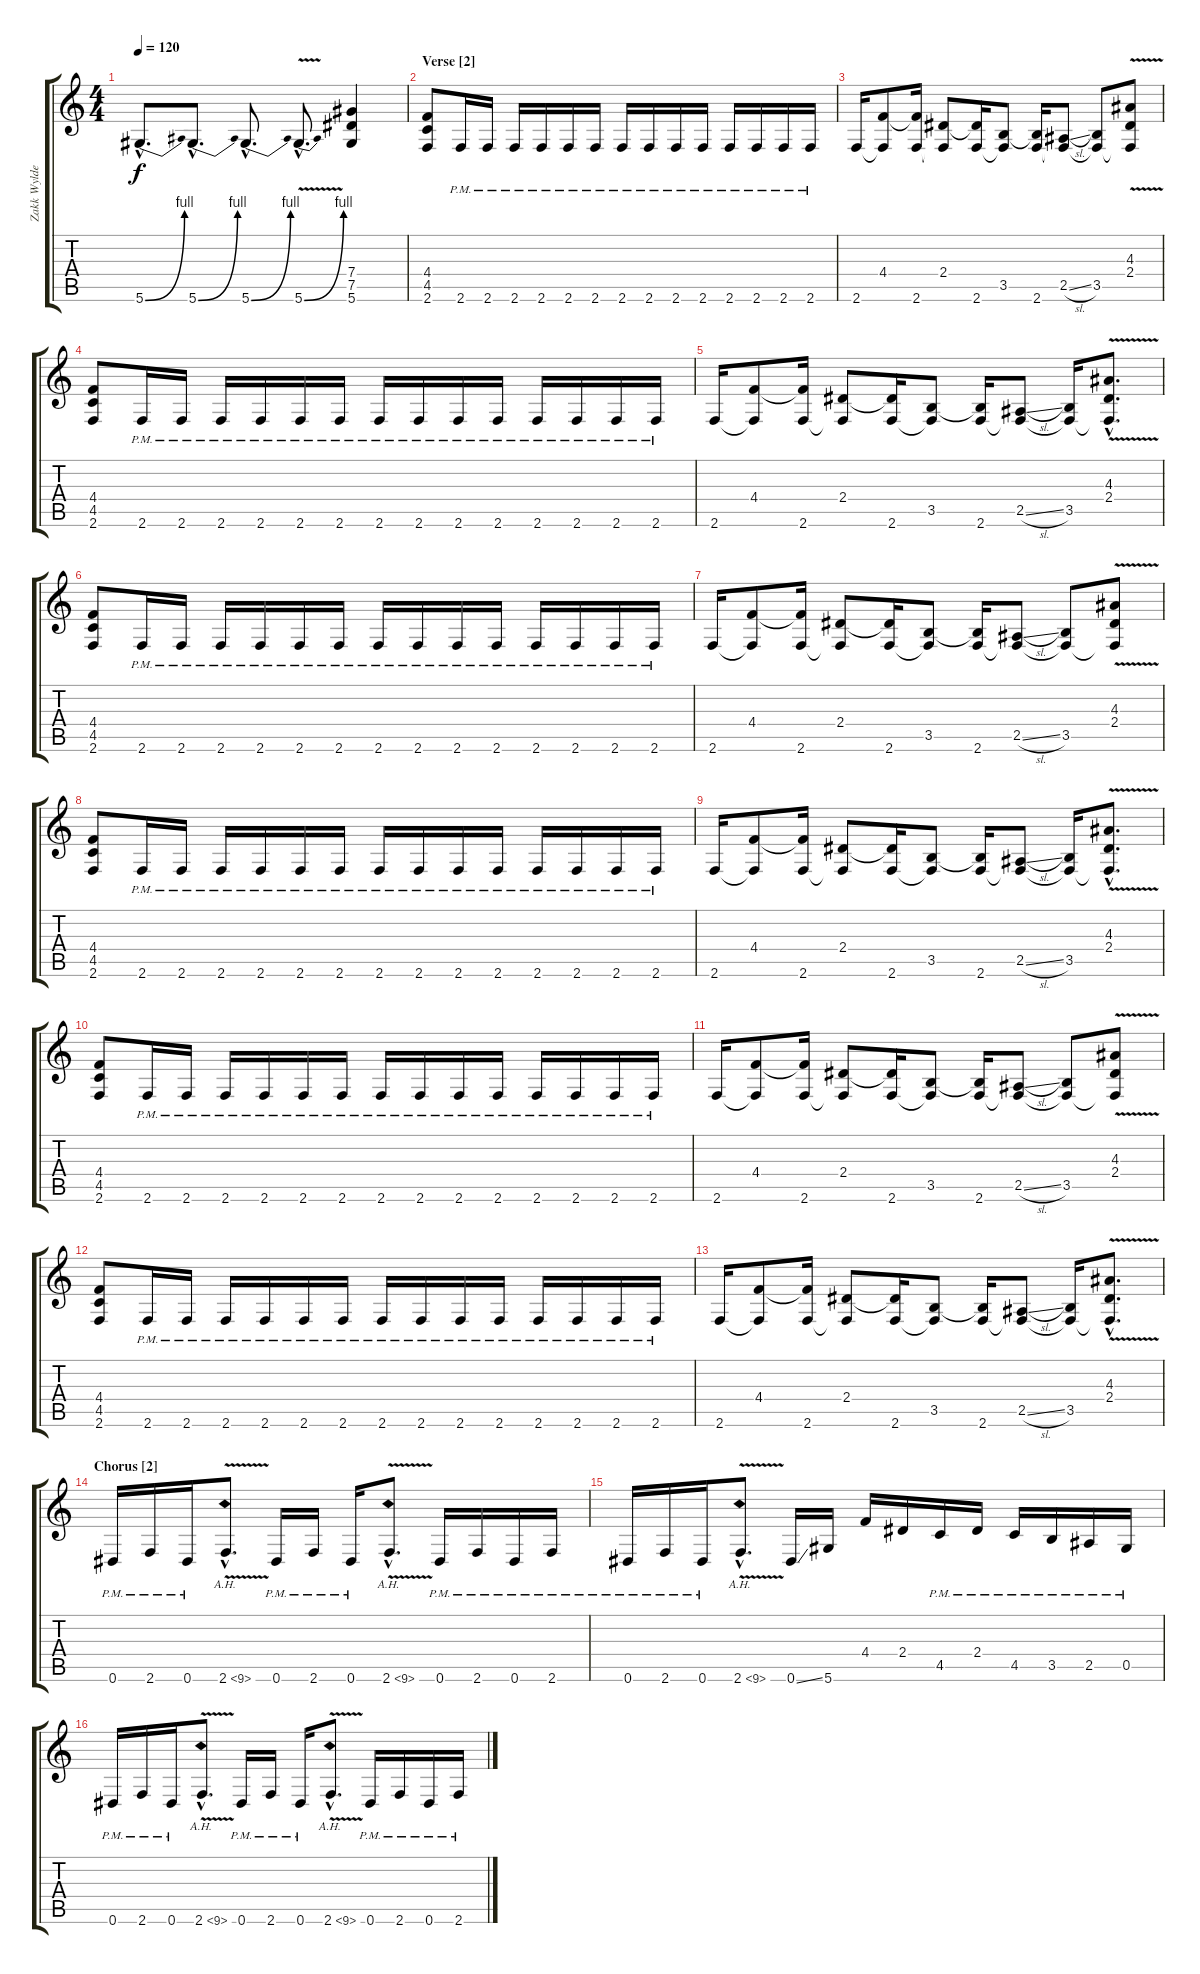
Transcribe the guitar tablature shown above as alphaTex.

\track ("Zakk Wylde" "Zakk Wylde") {instrument distortionguitar}
\staff {score tabs}
\tuning (Eb4 Bb3 Gb3 Db3 Ab2 Eb2) {hide}
\ts (4 4)
\tempo 120
\clef g2
\ks c
5.6{be (bend 0 0 60 4) hac}.8{d dy f} 5.6{be (bend 0 0 60 4) hac}.8{d} 5.6{be (bend 0 0 60 4) hac}.8{d} 5.6{be (bend 0 0 60 4) v hac}.8{d} (7.4 7.5 5.6).4 |
\section ("" "Verse [2]")
(4.4 4.5 2.6).8 2.6{pm}.16 2.6{pm}.16 2.6{pm}.16 2.6{pm}.16 2.6{pm}.16 2.6{pm}.16 2.6{pm}.16 2.6{pm}.16 2.6{pm}.16 2.6{pm}.16 2.6{pm}.16 2.6{pm}.16 2.6{pm}.16 2.6{pm}.16 |
2.6.16 (4.4 2.6{t}).8 (4.4{t} 2.6).16 (2.4 2.6{t}).8 (2.4{t} 2.6).16 (3.5 2.6{t}).8 (3.5{t} 2.6).16 (2.5{sl} 2.6{t}).8 (3.5 2.6{t}).8 (4.3 2.4{v} 2.6{t}).8 |
(4.4 4.5 2.6).8 2.6{pm}.16 2.6{pm}.16 2.6{pm}.16 2.6{pm}.16 2.6{pm}.16 2.6{pm}.16 2.6{pm}.16 2.6{pm}.16 2.6{pm}.16 2.6{pm}.16 2.6{pm}.16 2.6{pm}.16 2.6{pm}.16 2.6{pm}.16 |
2.6.16 (4.4 2.6{t}).8 (4.4{t} 2.6).16 (2.4 2.6{t}).8 (2.4{t} 2.6).16 (3.5 2.6{t}).8 (3.5{t} 2.6).16 (2.5{sl} 2.6{t}).8 (3.5 2.6{t}).16 (4.3{v hac} 2.4{v hac} 2.6{hac t}).8{d} |
(4.4 4.5 2.6).8 2.6{pm}.16 2.6{pm}.16 2.6{pm}.16 2.6{pm}.16 2.6{pm}.16 2.6{pm}.16 2.6{pm}.16 2.6{pm}.16 2.6{pm}.16 2.6{pm}.16 2.6{pm}.16 2.6{pm}.16 2.6{pm}.16 2.6{pm}.16 |
2.6.16 (4.4 2.6{t}).8 (4.4{t} 2.6).16 (2.4 2.6{t}).8 (2.4{t} 2.6).16 (3.5 2.6{t}).8 (3.5{t} 2.6).16 (2.5{sl} 2.6{t}).8 (3.5 2.6{t}).8 (4.3 2.4{v} 2.6{t}).8 |
(4.4 4.5 2.6).8 2.6{pm}.16 2.6{pm}.16 2.6{pm}.16 2.6{pm}.16 2.6{pm}.16 2.6{pm}.16 2.6{pm}.16 2.6{pm}.16 2.6{pm}.16 2.6{pm}.16 2.6{pm}.16 2.6{pm}.16 2.6{pm}.16 2.6{pm}.16 |
2.6.16 (4.4 2.6{t}).8 (4.4{t} 2.6).16 (2.4 2.6{t}).8 (2.4{t} 2.6).16 (3.5 2.6{t}).8 (3.5{t} 2.6).16 (2.5{sl} 2.6{t}).8 (3.5 2.6{t}).16 (4.3{v hac} 2.4{v hac} 2.6{hac t}).8{d} |
(4.4 4.5 2.6).8 2.6{pm}.16 2.6{pm}.16 2.6{pm}.16 2.6{pm}.16 2.6{pm}.16 2.6{pm}.16 2.6{pm}.16 2.6{pm}.16 2.6{pm}.16 2.6{pm}.16 2.6{pm}.16 2.6{pm}.16 2.6{pm}.16 2.6{pm}.16 |
2.6.16 (4.4 2.6{t}).8 (4.4{t} 2.6).16 (2.4 2.6{t}).8 (2.4{t} 2.6).16 (3.5 2.6{t}).8 (3.5{t} 2.6).16 (2.5{sl} 2.6{t}).8 (3.5 2.6{t}).8 (4.3 2.4{v} 2.6{t}).8 |
(4.4 4.5 2.6).8 2.6{pm}.16 2.6{pm}.16 2.6{pm}.16 2.6{pm}.16 2.6{pm}.16 2.6{pm}.16 2.6{pm}.16 2.6{pm}.16 2.6{pm}.16 2.6{pm}.16 2.6{pm}.16 2.6{pm}.16 2.6{pm}.16 2.6{pm}.16 |
2.6.16 (4.4 2.6{t}).8 (4.4{t} 2.6).16 (2.4 2.6{t}).8 (2.4{t} 2.6).16 (3.5 2.6{t}).8 (3.5{t} 2.6).16 (2.5{sl} 2.6{t}).8 (3.5 2.6{t}).16 (4.3{v hac} 2.4{v hac} 2.6{hac t}).8{d} |
\section ("" "Chorus [2]")
0.6{pm}.16 2.6{pm}.16 0.6{pm}.16 2.6{ah 7 v hac}.8{d} 0.6{pm}.16 2.6{pm}.16 0.6{pm}.16 2.6{ah 7 v hac}.8{d} 0.6{pm}.16 2.6{pm}.16 0.6{pm}.16 2.6{pm}.16 |
0.6{pm}.16 2.6{pm}.16 0.6{pm}.16 2.6{ah 7 v hac}.8{d} 0.6{ss}.16 5.6.16 4.4.16 2.4.16 4.5{pm}.16 2.4{pm}.16 4.5{pm}.16 3.5{pm}.16 2.5{pm}.16 0.5{pm}.16 |
0.6{pm}.16 2.6{pm}.16 0.6{pm}.16 2.6{ah 7 v hac}.8{d} 0.6{pm}.16 2.6{pm}.16 0.6{pm}.16 2.6{ah 7 v hac}.8{d} 0.6{pm}.16 2.6{pm}.16 0.6{pm}.16 2.6{pm}.16
